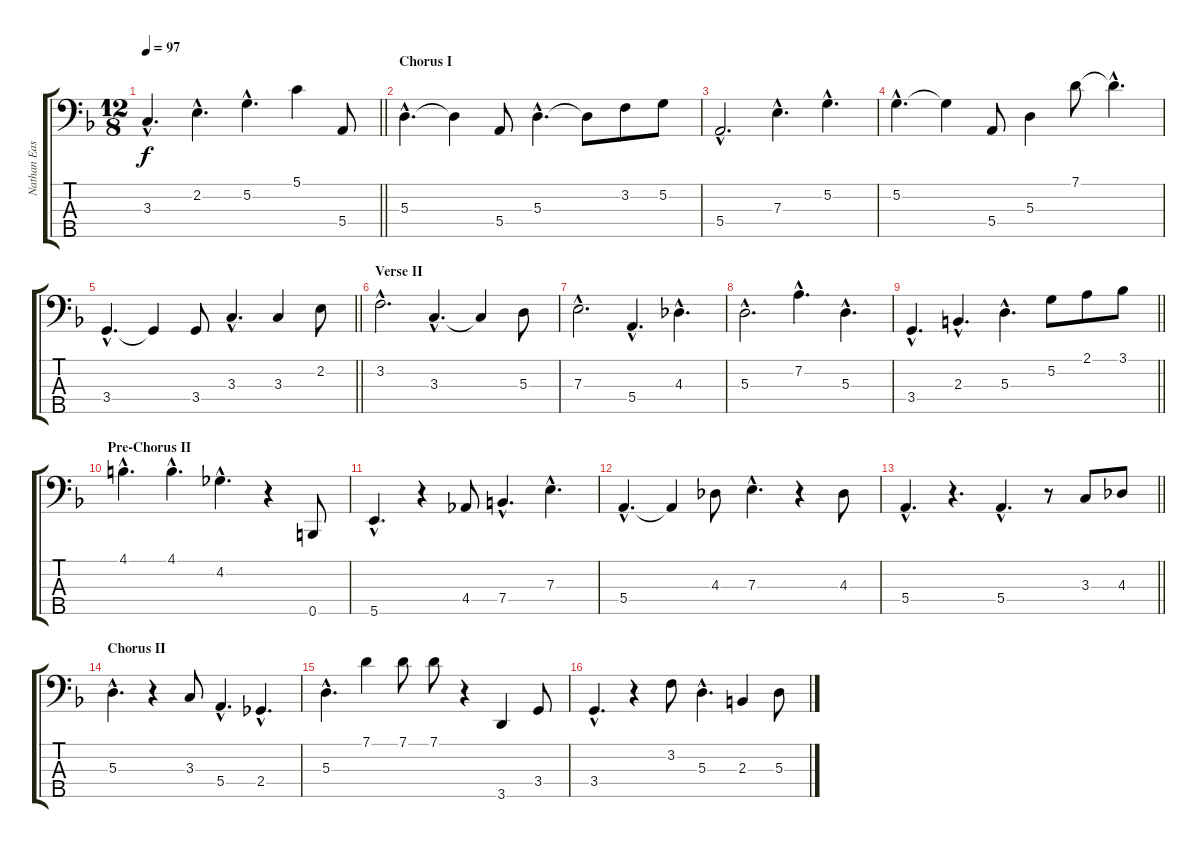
\track ("Nathan East Bass" "Nathan Eas") {instrument electricbassfinger}
\staff {score tabs}
\tuning (G2 D2 A1 E1 B0) {hide}
\ts (12 8)
\tempo 97
\clef f4
\barLineRight lightlight
\ks f
3.3{hac}.4{d dy f} 2.2{hac}.4{d} 5.2{hac}.4{d} 5.1.4 5.4.8 |
\section ("" "Chorus I")
5.3{hac}.4{d} 5.3{t}.4 5.4.8 5.3{hac}.4{d} 5.3{t}.8 3.2.8 5.2.8 |
5.4{hac}.2{d} 7.3{hac}.4{d} 5.2{hac}.4{d} |
5.2{hac}.4{d} 5.2{t}.4 5.4.8 5.3.4 7.1.8 7.1{hac t}.4{d} |
\barLineRight lightlight
3.4{hac}.4{d} 3.4{t}.4 3.4.8 3.3{hac}.4{d} 3.3.4 2.2.8 |
\section ("" "Verse II")
3.2{hac}.2{d} 3.3{hac}.4{d} 3.3{t}.4 5.3.8 |
7.3{hac}.2{d} 5.4{hac}.4{d} 4.3{hac}.4{d} |
5.3{hac}.2{d} 7.2{hac}.4{d} 5.3{hac}.4{d} |
\barLineRight lightlight
3.4{hac}.4{d} 2.3{hac}.4{d} 5.3{hac}.4{d} 5.2.8 2.1.8 3.1.8 |
\section ("" "Pre-Chorus II")
4.1{hac}.4{d} 4.1{hac}.4{d} 4.2{hac}.4{d} r.4 0.5.8 |
5.5{hac}.4{d} r.4 4.4.8 7.4{hac}.4{d} 7.3{hac}.4{d} |
5.4{hac}.4{d} 5.4{t}.4 4.3.8 7.3{hac}.4{d} r.4 4.3.8 |
\barLineRight lightlight
5.4{hac}.4{d} r.4{d} 5.4{hac}.4{d} r.8 3.3.8 4.3.8 |
\section ("" "Chorus II")
5.3{hac}.4{d} r.4 3.3.8 5.4{hac}.4{d} 2.4{hac}.4{d} |
5.3{hac}.4{d} 7.1.4 7.1.8 7.1.8 r.4 3.5.4 3.4.8 |
3.4{hac}.4{d} r.4 3.2.8 5.3{hac}.4{d} 2.3.4 5.3.8
